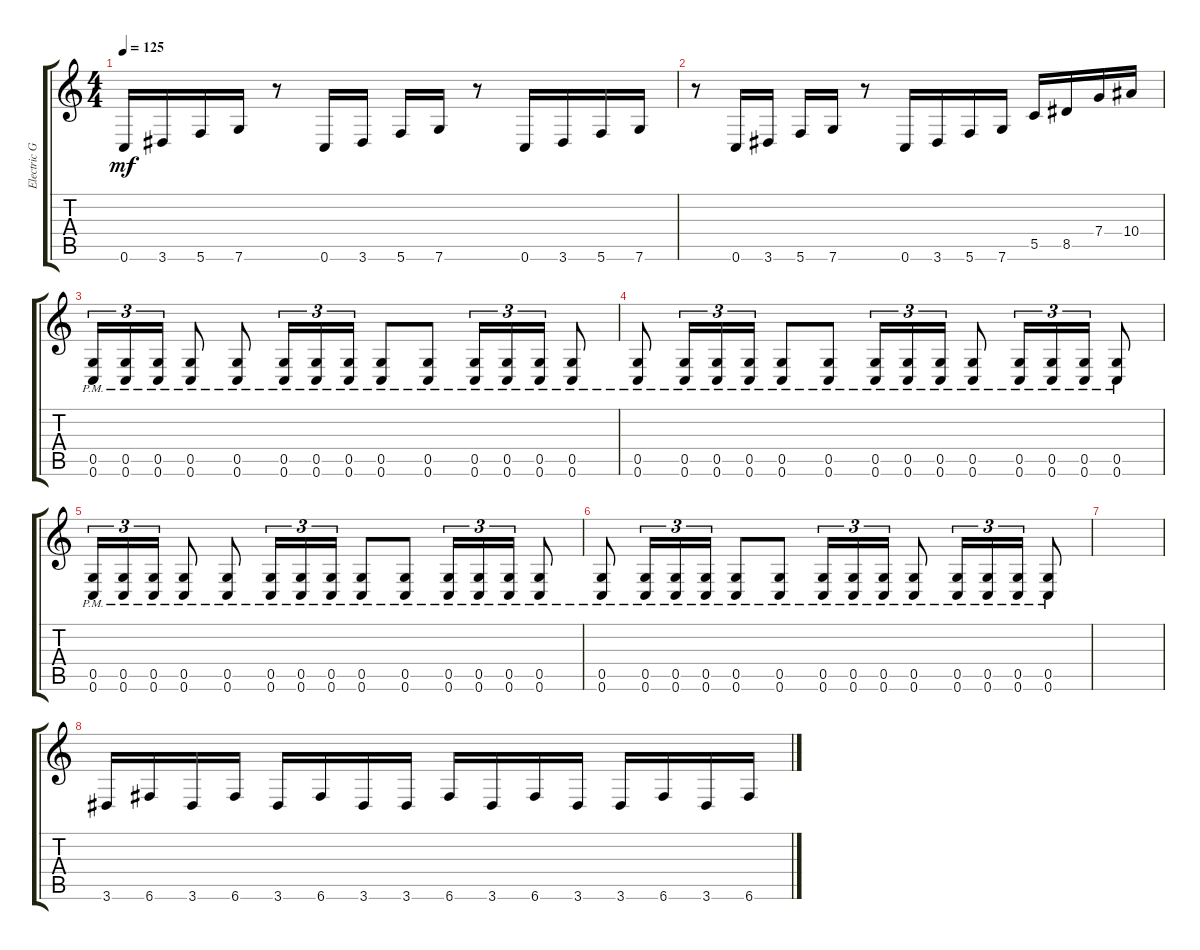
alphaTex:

\track ("Electric Guitar" "Electric G") {instrument distortionguitar}
\staff {score tabs}
\tuning (D4 A3 F3 C3 G2 C2) {hide}
\ts (4 4)
\tempo 125
\clef g2
\ks c
0.6.16{dy mf} 3.6.16 5.6.16 7.6.16 r.8 0.6.16 3.6.16 5.6.16 7.6.16 r.8 0.6.16 3.6.16 5.6.16 7.6.16 |
r.8 0.6.16 3.6.16 5.6.16 7.6.16 r.8 0.6.16 3.6.16 5.6.16 7.6.16 5.5.16 8.5.16 7.4.16 10.4.16 |
(0.5{pm} 0.6{pm}).16{tu (3 2)} (0.5{pm} 0.6{pm}).16{tu (3 2)} (0.5{pm} 0.6{pm}).16{tu (3 2)} (0.5{pm} 0.6{pm}).8 (0.5{pm} 0.6{pm}).8 (0.5{pm} 0.6{pm}).16{tu (3 2)} (0.5{pm} 0.6{pm}).16{tu (3 2)} (0.5{pm} 0.6{pm}).16{tu (3 2)} (0.5{pm} 0.6{pm}).8 (0.5{pm} 0.6{pm}).8 (0.5{pm} 0.6{pm}).16{tu (3 2)} (0.5{pm} 0.6{pm}).16{tu (3 2)} (0.5{pm} 0.6{pm}).16{tu (3 2)} (0.5{pm} 0.6{pm}).8 |
(0.5{pm} 0.6{pm}).8 (0.5{pm} 0.6{pm}).16{tu (3 2)} (0.5{pm} 0.6{pm}).16{tu (3 2)} (0.5{pm} 0.6{pm}).16{tu (3 2)} (0.5{pm} 0.6{pm}).8 (0.5{pm} 0.6{pm}).8 (0.5{pm} 0.6{pm}).16{tu (3 2)} (0.5{pm} 0.6{pm}).16{tu (3 2)} (0.5{pm} 0.6{pm}).16{tu (3 2)} (0.5{pm} 0.6{pm}).8 (0.5{pm} 0.6{pm}).16{tu (3 2)} (0.5{pm} 0.6{pm}).16{tu (3 2)} (0.5{pm} 0.6{pm}).16{tu (3 2)} (0.5{pm} 0.6{pm}).8 |
(0.5{pm} 0.6{pm}).16{tu (3 2)} (0.5{pm} 0.6{pm}).16{tu (3 2)} (0.5{pm} 0.6{pm}).16{tu (3 2)} (0.5{pm} 0.6{pm}).8 (0.5{pm} 0.6{pm}).8 (0.5{pm} 0.6{pm}).16{tu (3 2)} (0.5{pm} 0.6{pm}).16{tu (3 2)} (0.5{pm} 0.6{pm}).16{tu (3 2)} (0.5{pm} 0.6{pm}).8 (0.5{pm} 0.6{pm}).8 (0.5{pm} 0.6{pm}).16{tu (3 2)} (0.5{pm} 0.6{pm}).16{tu (3 2)} (0.5{pm} 0.6{pm}).16{tu (3 2)} (0.5{pm} 0.6{pm}).8 |
(0.5{pm} 0.6{pm}).8 (0.5{pm} 0.6{pm}).16{tu (3 2)} (0.5{pm} 0.6{pm}).16{tu (3 2)} (0.5{pm} 0.6{pm}).16{tu (3 2)} (0.5{pm} 0.6{pm}).8 (0.5{pm} 0.6{pm}).8 (0.5{pm} 0.6{pm}).16{tu (3 2)} (0.5{pm} 0.6{pm}).16{tu (3 2)} (0.5{pm} 0.6{pm}).16{tu (3 2)} (0.5{pm} 0.6{pm}).8 (0.5{pm} 0.6{pm}).16{tu (3 2)} (0.5{pm} 0.6{pm}).16{tu (3 2)} (0.5{pm} 0.6{pm}).16{tu (3 2)} (0.5{pm} 0.6{pm}).8 |
|
3.6.16 6.6.16 3.6.16 6.6.16 3.6.16 6.6.16 3.6.16 3.6.16 6.6.16 3.6.16 6.6.16 3.6.16 3.6.16 6.6.16 3.6.16 6.6.16
